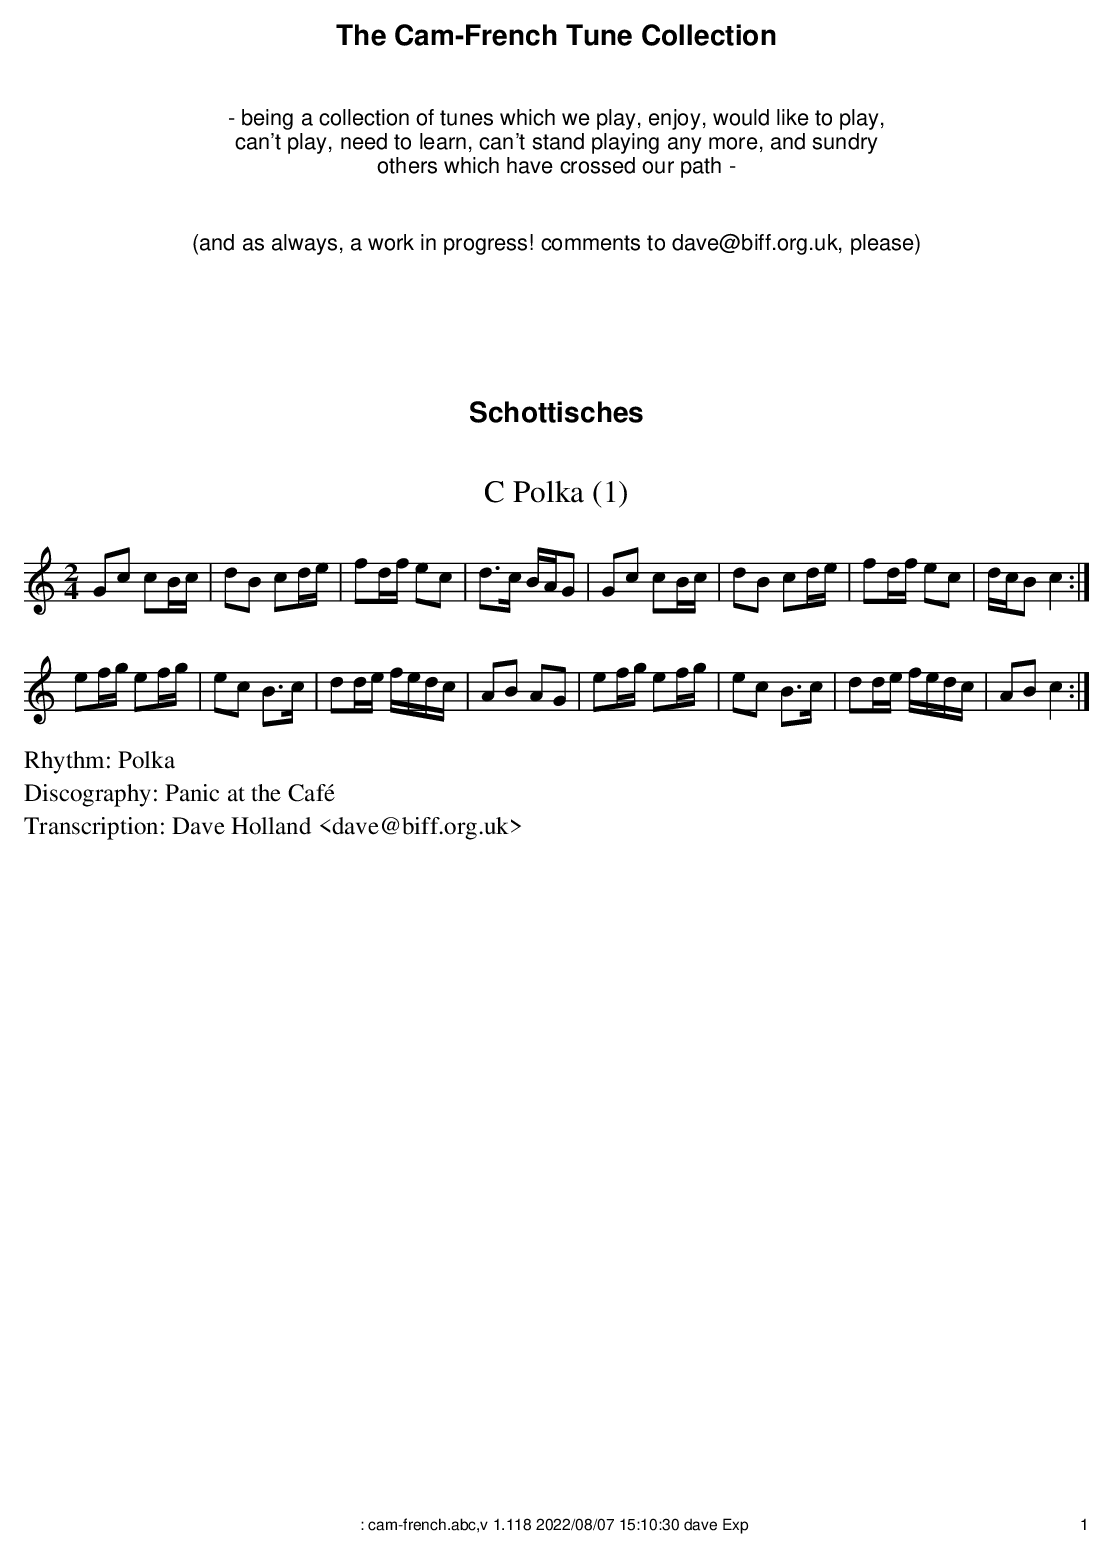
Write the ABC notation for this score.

X:1
T:C Polka (1)
M:2/4
L:1/8
K:C
Gc cB/c/|dB cd/e/|fd/f/ ec|d>c B/A/G|\
Gc cB/c/|dB cd/e/|fd/f/ ec|d/c/B c2:|
ef/g/ ef/g/|ec B>c|dd/e/ f/e/d/c/|AB AG|\
ef/g/ ef/g/|ec B>c|dd/e/ f/e/d/c/|AB c2:|
